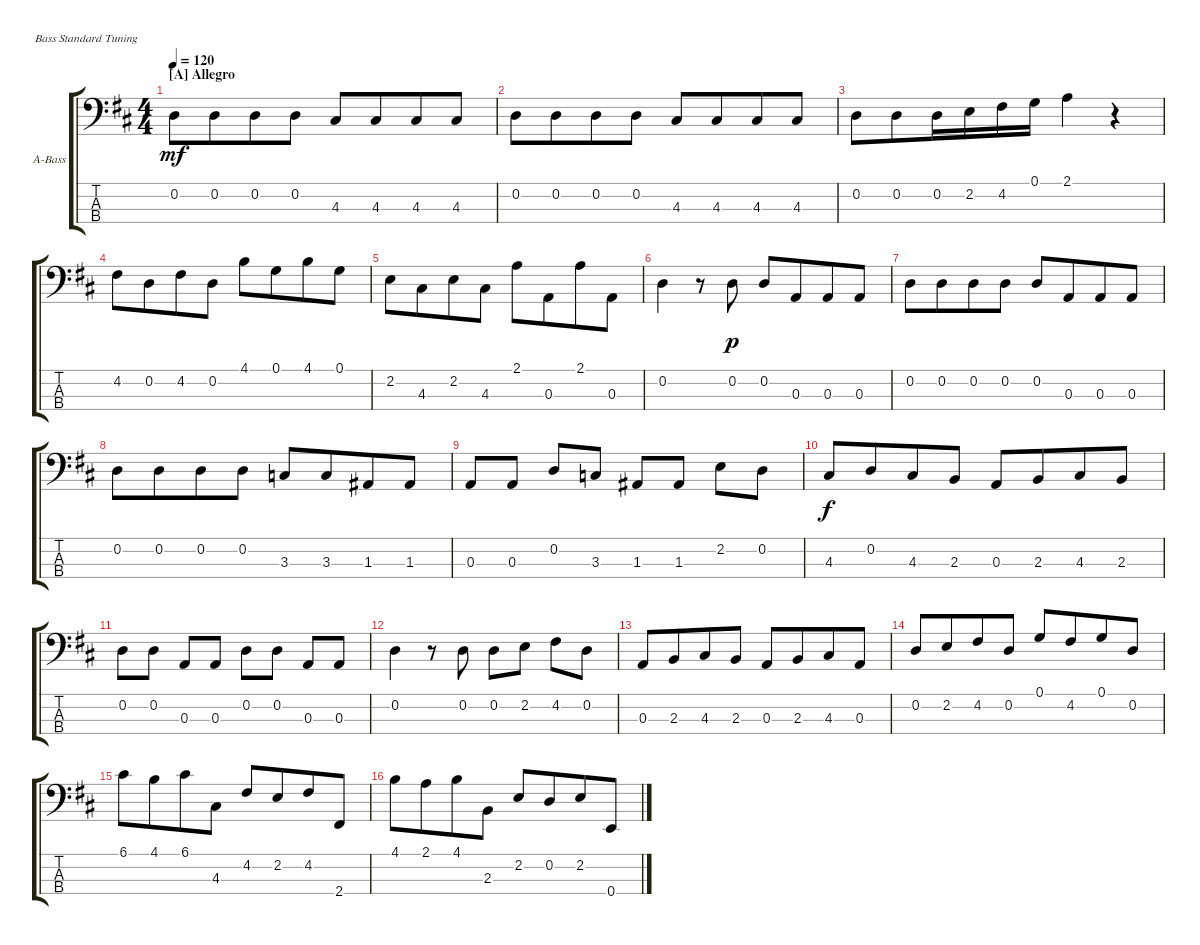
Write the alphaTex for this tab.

\defaultSystemsLayout 4
\bracketExtendMode groupsimilarinstruments
\firstSystemTrackNameOrientation horizontal
\otherSystemsTrackNameOrientation horizontal
\track ("Acoustic Bass" "A-Bass") {instrument acousticbass}
\staff {score tabs}
\tuning (G2 D2 A1 E1)
\ts (4 4)
\section ("A" "Allegro")
\tempo 120
\clef f4
\ks d
0.2.8{dy mf instrument acousticbass beam merge} 0.2.8{beam merge} 0.2.8{beam merge} 0.2.8 4.3.8{beam merge} 4.3.8{beam merge} 4.3.8{beam merge} 4.3.8 |
0.2.8{beam merge} 0.2.8{beam merge} 0.2.8{beam merge} 0.2.8 4.3.8{beam merge} 4.3.8{beam merge} 4.3.8{beam merge} 4.3.8 |
0.2.8{beam merge} 0.2.8{beam merge} 0.2.16{beam merge} 2.2.16{beam merge} 4.2.16{beam merge} 0.1.16 2.1.4 r.4 |
4.2.8{beam merge} 0.2.8{beam merge} 4.2.8{beam merge} 0.2.8 4.1.8{beam merge} 0.1.8{beam merge} 4.1.8{beam merge} 0.1.8 |
2.2.8{beam merge} 4.3.8{beam merge} 2.2.8{beam merge} 4.3.8 2.1.8{beam merge} 0.3.8{beam merge} 2.1.8{beam merge} 0.3.8 |
0.2.4 r.8 0.2.8{dy p} 0.2.8{beam merge} 0.3.8{beam merge} 0.3.8{beam merge} 0.3.8 |
0.2.8{beam merge} 0.2.8{beam merge} 0.2.8{beam merge} 0.2.8 0.2.8{beam merge} 0.3.8{beam merge} 0.3.8{beam merge} 0.3.8 |
0.2.8{beam merge} 0.2.8{beam merge} 0.2.8{beam merge} 0.2.8 3.3.8{beam merge} 3.3.8{beam merge} 1.3.8{beam merge} 1.3.8 |
0.3.8 0.3.8 0.2.8 3.3.8 1.3.8 1.3.8 2.2.8 0.2.8 |
4.3.8{dy f beam merge} 0.2.8{beam merge} 4.3.8{beam merge} 2.3.8 0.3.8{beam merge} 2.3.8{beam merge} 4.3.8{beam merge} 2.3.8 |
0.2.8 0.2.8 0.3.8 0.3.8 0.2.8 0.2.8 0.3.8 0.3.8 |
0.2.4 r.8 0.2.8 0.2.8 2.2.8 4.2.8 0.2.8 |
0.3.8{beam merge} 2.3.8{beam merge} 4.3.8{beam merge} 2.3.8 0.3.8{beam merge} 2.3.8{beam merge} 4.3.8{beam merge} 0.3.8 |
0.2.8{beam merge} 2.2.8{beam merge} 4.2.8{beam merge} 0.2.8 0.1.8{beam invert beam merge} 4.2.8{beam merge} 0.1.8{beam merge} 0.2.8 |
6.1.8{beam merge} 4.1.8{beam merge} 6.1.8{beam merge} 4.3.8 4.2.8{beam merge} 2.2.8{beam merge} 4.2.8{beam merge} 2.4.8 |
4.1.8{beam merge} 2.1.8{beam merge} 4.1.8{beam merge} 2.3.8 2.2.8{beam merge} 0.2.8{beam merge} 2.2.8{beam merge} 0.4.8
